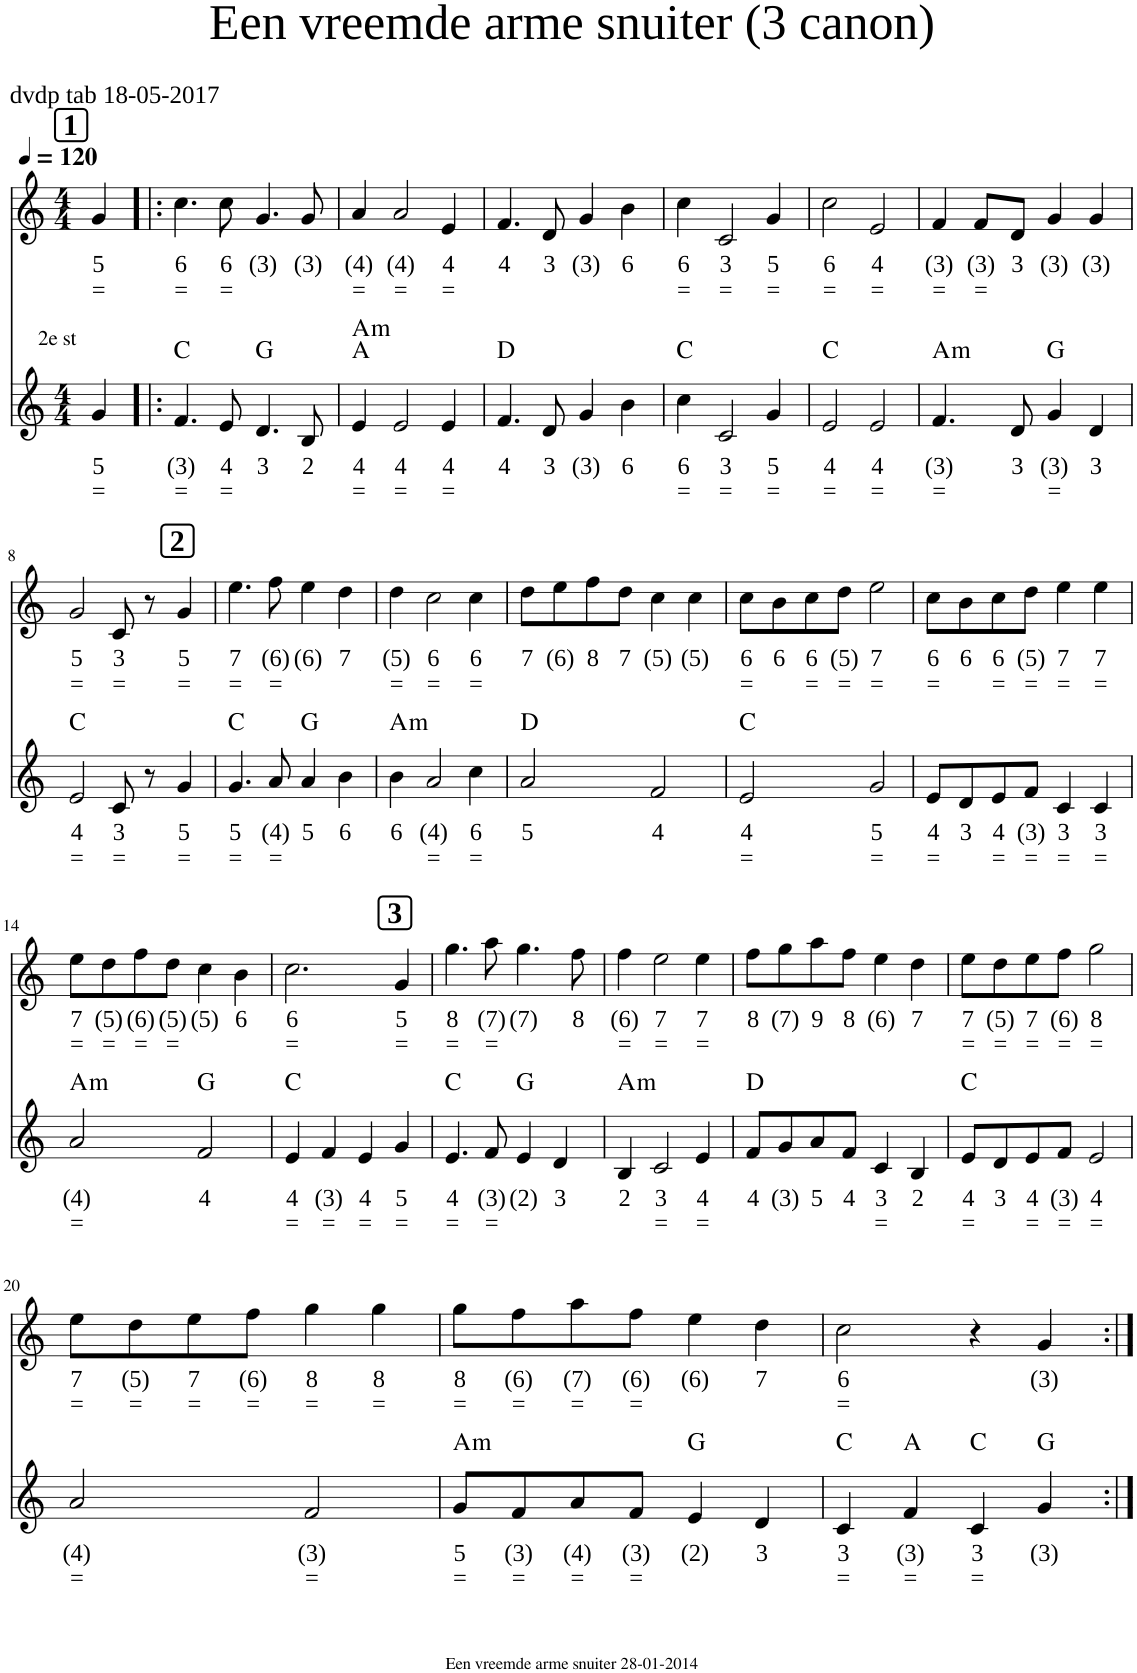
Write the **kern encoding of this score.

**kern	**text	**text	**harte	**kern	**text	**text
*part2	*part2	*part2	*part2	*part1	*part1	*part1
*staff2	*staff2	*staff2	*	*staff1	*staff1	*staff1
*I"Voice	*	*	*	*I"Voice	*	*
*clefG2	*	*	*	*clefG2	*	*
*k[]	*	*	*	*k[]	*	*
*M4/4	*	*	*	*M4/4	*	*
*MM120	*	*	*	*MM120	*	*
!!LO:REH:place=s1:a:B:cj:fs=14.2249:t=1
=1	=1	=1	=1	=1	=1	=1
!LO:TX:a:t=2e st	!	!	!	!	!	!
!	!LO:LY:b	!LO:LY:b	!	!	!LO:LY:b	!LO:LY:b
4g/	5	=	.	4g/	5	=
=2!|:	=2!|:	=2!|:	=2!|:	=2!|:	=2!|:	=2!|:
!	!LO:LY:b	!LO:LY:b	!	!	!LO:LY:b	!LO:LY:b
4.f/	(3)	=	C:maj	4.cc\	6	=
!	!LO:LY:b	!LO:LY:b	!	!	!LO:LY:b	!LO:LY:b
8e/	4	=	.	8cc\	6	=
!	!LO:LY:b	!	!	!	!LO:LY:b	!
4.d/	3	.	G:maj	4.g/	(3)	.
!	!LO:LY:b	!	!	!	!LO:LY:b	!
8B/	2	.	.	8g/	(3)	.
=3	=3	=3	=3	=3	=3	=3
!	!LO:LY:b	!LO:LY:b	!LO:H:n=2:kt=m	!	!LO:LY:b	!LO:LY:b
4e/	4	=	A:maj A:min	4a/	(4)	=
!	!LO:LY:b	!LO:LY:b	!	!	!LO:LY:b	!LO:LY:b
2e/	4	=	.	2a/	(4)	=
!	!LO:LY:b	!LO:LY:b	!	!	!LO:LY:b	!LO:LY:b
4e/	4	=	.	4e/	4	=
=4	=4	=4	=4	=4	=4	=4
!	!LO:LY:b	!	!	!	!LO:LY:b	!
4.fn/	4	.	D:maj	4.f/	4	.
!	!LO:LY:b	!	!	!	!LO:LY:b	!
8d/	3	.	.	8d/	3	.
!	!LO:LY:b	!	!	!	!LO:LY:b	!
4g/	(3)	.	.	4g/	(3)	.
!	!LO:LY:b	!	!	!	!LO:LY:b	!
4b\	6	.	.	4b\	6	.
=5	=5	=5	=5	=5	=5	=5
!	!LO:LY:b	!LO:LY:b	!	!	!LO:LY:b	!LO:LY:b
4cc\	6	=	C:maj	4cc\	6	=
!	!LO:LY:b	!LO:LY:b	!	!	!LO:LY:b	!LO:LY:b
2c/	3	=	.	2c/	3	=
!	!LO:LY:b	!LO:LY:b	!	!	!LO:LY:b	!LO:LY:b
4g/	5	=	.	4g/	5	=
=6	=6	=6	=6	=6	=6	=6
!	!LO:LY:b	!LO:LY:b	!	!	!LO:LY:b	!LO:LY:b
2e/	4	=	C:maj	2cc\	6	=
!	!LO:LY:b	!LO:LY:b	!	!	!LO:LY:b	!LO:LY:b
2e/	4	=	.	2e/	4	=
=7	=7	=7	=7	=7	=7	=7
!	!LO:LY:b	!LO:LY:b	!LO:H:kt=m	!	!LO:LY:b	!LO:LY:b
4.f/	(3)	=	A:min	4f/	(3)	=
!	!	!	!	!	!LO:LY:b	!LO:LY:b
.	.	.	.	8f/L	(3)	=
!	!LO:LY:b	!	!	!	!LO:LY:b	!
8d/	3	.	.	8d/J	3	.
!	!LO:LY:b	!LO:LY:b	!	!	!LO:LY:b	!
4g/	(3)	=	G:maj	4g/	(3)	.
!	!LO:LY:b	!	!	!	!LO:LY:b	!
4d/	3	.	.	4g/	(3)	.
!!LO:LB:g=z
!!LO:REH:place=s1:a:B:cj:fs=14.2249:t=2:qo=3
=8	=8	=8	=8	=8	=8	=8
!	!LO:LY:b	!LO:LY:b	!	!	!LO:LY:b	!LO:LY:b
2e/	4	=	C:maj	2g/	5	=
!	!LO:LY:b	!LO:LY:b	!	!	!LO:LY:b	!LO:LY:b
8c/	3	=	.	8c/	3	=
8r	.	.	.	8r	.	.
!	!LO:LY:b	!LO:LY:b	!	!	!LO:LY:b	!LO:LY:b
4g/	5	=	.	4g/	5	=
=9	=9	=9	=9	=9	=9	=9
!	!LO:LY:b	!LO:LY:b	!	!	!LO:LY:b	!LO:LY:b
4.g/	5	=	C:maj	4.ee\	7	=
!	!LO:LY:b	!LO:LY:b	!	!	!LO:LY:b	!LO:LY:b
8a/	(4)	=	.	8ff\	(6)	=
!	!LO:LY:b	!	!	!	!LO:LY:b	!
4a/	5	.	G:maj	4ee\	(6)	.
!	!LO:LY:b	!	!	!	!LO:LY:b	!
4b\	6	.	.	4dd\	7	.
=10	=10	=10	=10	=10	=10	=10
!	!LO:LY:b	!	!LO:H:kt=m	!	!LO:LY:b	!LO:LY:b
4b\	6	.	A:min	4dd\	(5)	=
!	!LO:LY:b	!LO:LY:b	!	!	!LO:LY:b	!LO:LY:b
2a/	(4)	=	.	2cc\	6	=
!	!LO:LY:b	!LO:LY:b	!	!	!LO:LY:b	!LO:LY:b
4cc\	6	=	.	4cc\	6	=
=11	=11	=11	=11	=11	=11	=11
!	!LO:LY:b	!	!	!	!LO:LY:b	!
2a/	5	.	D:maj	8dd\L	7	.
!	!	!	!	!	!LO:LY:b	!
.	.	.	.	8ee\	(6)	.
!	!	!	!	!	!LO:LY:b	!
.	.	.	.	8ff\	8	.
!	!	!	!	!	!LO:LY:b	!
.	.	.	.	8dd\J	7	.
!	!LO:LY:b	!	!	!	!LO:LY:b	!
2fn/	4	.	.	4cc\	(5)	.
!	!	!	!	!	!LO:LY:b	!
.	.	.	.	4cc\	(5)	.
=12	=12	=12	=12	=12	=12	=12
!	!LO:LY:b	!LO:LY:b	!	!	!LO:LY:b	!LO:LY:b
2e/	4	=	C:maj	8cc\L	6	=
!	!	!	!	!	!LO:LY:b	!
.	.	.	.	8b\	6	.
!	!	!	!	!	!LO:LY:b	!LO:LY:b
.	.	.	.	8cc\	6	=
!	!	!	!	!	!LO:LY:b	!LO:LY:b
.	.	.	.	8dd\J	(5)	=
!	!LO:LY:b	!LO:LY:b	!	!	!LO:LY:b	!LO:LY:b
2g/	5	=	.	2ee\	7	=
=13	=13	=13	=13	=13	=13	=13
!	!LO:LY:b	!LO:LY:b	!	!	!LO:LY:b	!LO:LY:b
8e/L	4	=	.	8cc\L	6	=
!	!LO:LY:b	!	!	!	!LO:LY:b	!
8d/	3	.	.	8b\	6	.
!	!LO:LY:b	!LO:LY:b	!	!	!LO:LY:b	!LO:LY:b
8e/	4	=	.	8cc\	6	=
!	!LO:LY:b	!LO:LY:b	!	!	!LO:LY:b	!LO:LY:b
8f/J	(3)	=	.	8dd\J	(5)	=
!	!LO:LY:b	!LO:LY:b	!	!	!LO:LY:b	!LO:LY:b
4c/	3	=	.	4ee\	7	=
!	!LO:LY:b	!LO:LY:b	!	!	!LO:LY:b	!LO:LY:b
4c/	3	=	.	4ee\	7	=
!!LO:LB:g=z
=14	=14	=14	=14	=14	=14	=14
!	!LO:LY:b	!LO:LY:b	!LO:H:kt=m	!	!LO:LY:b	!LO:LY:b
2a/	(4)	=	A:min	8ee\L	7	=
!	!	!	!	!	!LO:LY:b	!LO:LY:b
.	.	.	.	8dd\	(5)	=
!	!	!	!	!	!LO:LY:b	!LO:LY:b
.	.	.	.	8ff\	(6)	=
!	!	!	!	!	!LO:LY:b	!LO:LY:b
.	.	.	.	8dd\J	(5)	=
!	!LO:LY:b	!	!	!	!LO:LY:b	!
2f/	4	.	G:maj	4cc\	(5)	.
!	!	!	!	!	!LO:LY:b	!
.	.	.	.	4b\	6	.
!!LO:REH:place=s1:a:B:cj:fs=14.2249:t=3:qo=3
=15	=15	=15	=15	=15	=15	=15
!	!LO:LY:b	!LO:LY:b	!	!	!LO:LY:b	!LO:LY:b
4e/	4	=	C:maj	2.cc\	6	=
!	!LO:LY:b	!LO:LY:b	!	!	!	!
4f/	(3)	=	.	.	.	.
!	!LO:LY:b	!LO:LY:b	!	!	!	!
4e/	4	=	.	.	.	.
!	!LO:LY:b	!LO:LY:b	!	!	!LO:LY:b	!LO:LY:b
4g/	5	=	.	4g/	5	=
=16	=16	=16	=16	=16	=16	=16
!	!LO:LY:b	!LO:LY:b	!	!	!LO:LY:b	!LO:LY:b
4.e/	4	=	C:maj	4.gg\	8	=
!	!LO:LY:b	!LO:LY:b	!	!	!LO:LY:b	!LO:LY:b
8f/	(3)	=	.	8aa\	(7)	=
!	!LO:LY:b	!	!	!	!LO:LY:b	!
4e/	(2)	.	G:maj	4.gg\	(7)	.
!	!LO:LY:b	!	!	!	!	!
4d/	3	.	.	.	.	.
!	!	!	!	!	!LO:LY:b	!
.	.	.	.	8ff\	8	.
=17	=17	=17	=17	=17	=17	=17
!	!LO:LY:b	!	!LO:H:kt=m	!	!LO:LY:b	!LO:LY:b
4B/	2	.	A:min	4ff\	(6)	=
!	!LO:LY:b	!LO:LY:b	!	!	!LO:LY:b	!LO:LY:b
2c/	3	=	.	2ee\	7	=
!	!LO:LY:b	!LO:LY:b	!	!	!LO:LY:b	!LO:LY:b
4e/	4	=	.	4ee\	7	=
=18	=18	=18	=18	=18	=18	=18
!	!LO:LY:b	!	!	!	!LO:LY:b	!
8fn/L	4	.	D:maj	8ff\L	8	.
!	!LO:LY:b	!	!	!	!LO:LY:b	!
8g/	(3)	.	.	8gg\	(7)	.
!	!LO:LY:b	!	!	!	!LO:LY:b	!
8a/	5	.	.	8aa\	9	.
!	!LO:LY:b	!	!	!	!LO:LY:b	!
8f/J	4	.	.	8ff\J	8	.
!	!LO:LY:b	!LO:LY:b	!	!	!LO:LY:b	!
4c/	3	=	.	4ee\	(6)	.
!	!LO:LY:b	!	!	!	!LO:LY:b	!
4B/	2	.	.	4dd\	7	.
=19	=19	=19	=19	=19	=19	=19
!	!LO:LY:b	!LO:LY:b	!	!	!LO:LY:b	!LO:LY:b
8e/L	4	=	C:maj	8ee\L	7	=
!	!LO:LY:b	!	!	!	!LO:LY:b	!LO:LY:b
8d/	3	.	.	8dd\	(5)	=
!	!LO:LY:b	!LO:LY:b	!	!	!LO:LY:b	!LO:LY:b
8e/	4	=	.	8ee\	7	=
!	!LO:LY:b	!LO:LY:b	!	!	!LO:LY:b	!LO:LY:b
8f/J	(3)	=	.	8ff\J	(6)	=
!	!LO:LY:b	!LO:LY:b	!	!	!LO:LY:b	!LO:LY:b
2e/	4	=	.	2gg\	8	=
!!LO:LB:g=z
=20	=20	=20	=20	=20	=20	=20
!	!LO:LY:b	!LO:LY:b	!	!	!LO:LY:b	!LO:LY:b
2a/	(4)	=	.	8ee\L	7	=
!	!	!	!	!	!LO:LY:b	!LO:LY:b
.	.	.	.	8dd\	(5)	=
!	!	!	!	!	!LO:LY:b	!LO:LY:b
.	.	.	.	8ee\	7	=
!	!	!	!	!	!LO:LY:b	!LO:LY:b
.	.	.	.	8ff\J	(6)	=
!	!LO:LY:b	!LO:LY:b	!	!	!LO:LY:b	!LO:LY:b
2f/	(3)	=	.	4gg\	8	=
!	!	!	!	!	!LO:LY:b	!LO:LY:b
.	.	.	.	4gg\	8	=
=21	=21	=21	=21	=21	=21	=21
!	!LO:LY:b	!LO:LY:b	!LO:H:kt=m	!	!LO:LY:b	!LO:LY:b
8g/L	5	=	A:min	8gg\L	8	=
!	!LO:LY:b	!LO:LY:b	!	!	!LO:LY:b	!LO:LY:b
8f/	(3)	=	.	8ff\	(6)	=
!	!LO:LY:b	!LO:LY:b	!	!	!LO:LY:b	!LO:LY:b
8a/	(4)	=	.	8aa\	(7)	=
!	!LO:LY:b	!LO:LY:b	!	!	!LO:LY:b	!LO:LY:b
8f/J	(3)	=	.	8ff\J	(6)	=
!	!LO:LY:b	!	!	!	!LO:LY:b	!
4e/	(2)	.	G:maj	4ee\	(6)	.
!	!LO:LY:b	!	!	!	!LO:LY:b	!
4d/	3	.	.	4dd\	7	.
=22	=22	=22	=22	=22	=22	=22
!	!LO:LY:b	!LO:LY:b	!	!	!LO:LY:b	!LO:LY:b
4c/	3	=	C:maj	2cc\	6	=
!	!LO:LY:b	!LO:LY:b	!	!	!	!
4f/	(3)	=	A:maj	.	.	.
!	!LO:LY:b	!LO:LY:b	!	!	!	!
4c/	3	=	C:maj	4r	.	.
!	!LO:LY:b	!	!	!	!LO:LY:b	!
4g/	(3)	.	G:maj	4g/	(3)	.
=:|!	=:|!	=:|!	=:|!	=:|!	=:|!	=:|!
*-	*-	*-	*-	*-	*-	*-
